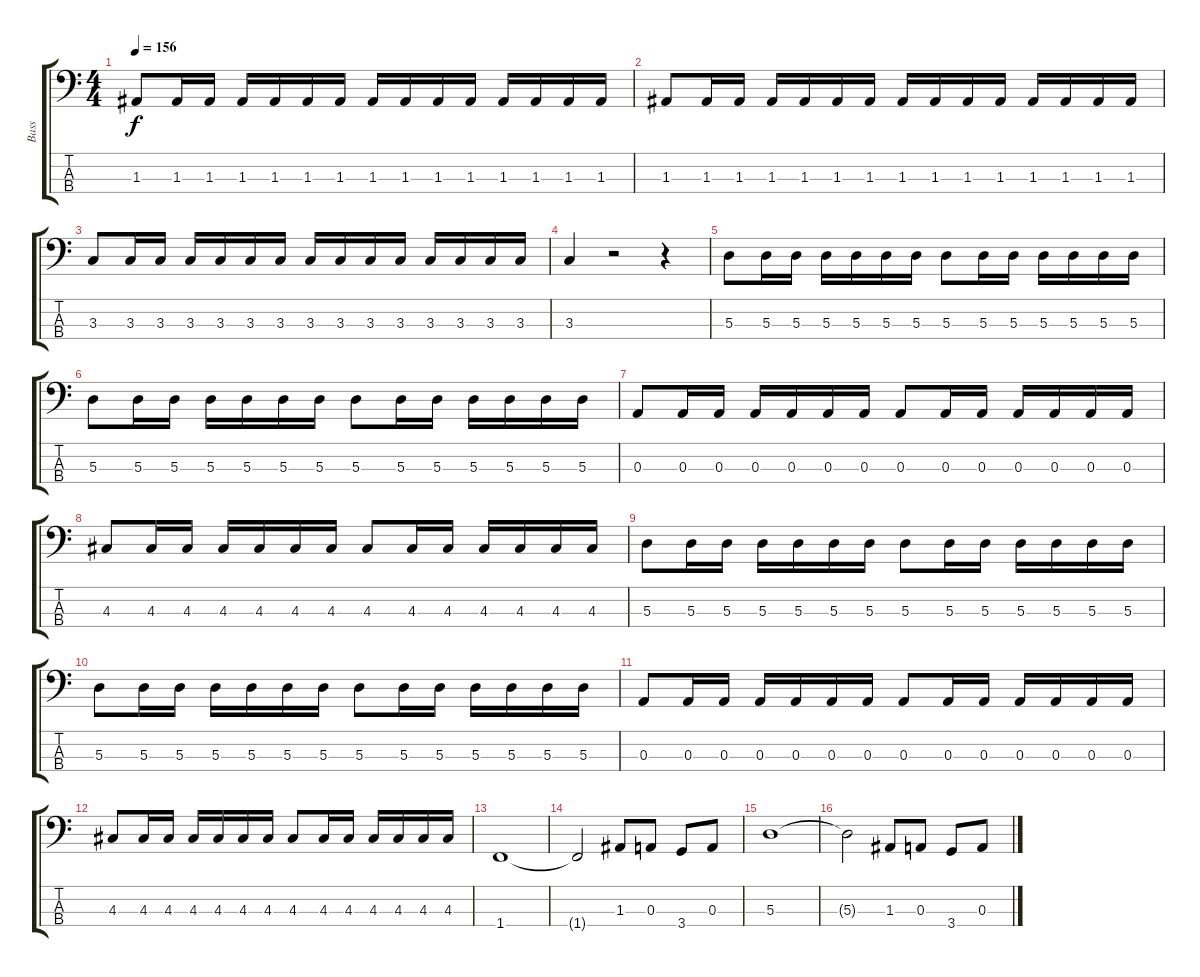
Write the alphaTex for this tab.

\track ("Bass" "Bass") {instrument electricbassfinger}
\staff {score tabs}
\tuning (G2 D2 A1 E1) {hide}
\ts (4 4)
\tempo 156
\clef f4
\ks c
1.3.8{dy f} 1.3.16 1.3.16 1.3.16 1.3.16 1.3.16 1.3.16 1.3.16 1.3.16 1.3.16 1.3.16 1.3.16 1.3.16 1.3.16 1.3.16 |
1.3.8 1.3.16 1.3.16 1.3.16 1.3.16 1.3.16 1.3.16 1.3.16 1.3.16 1.3.16 1.3.16 1.3.16 1.3.16 1.3.16 1.3.16 |
3.3.8 3.3.16 3.3.16 3.3.16 3.3.16 3.3.16 3.3.16 3.3.16 3.3.16 3.3.16 3.3.16 3.3.16 3.3.16 3.3.16 3.3.16 |
3.3.4 r.2 r.4 |
\section ("" "")
5.3.8 5.3.16 5.3.16 5.3.16 5.3.16 5.3.16 5.3.16 5.3.8 5.3.16 5.3.16 5.3.16 5.3.16 5.3.16 5.3.16 |
5.3.8 5.3.16 5.3.16 5.3.16 5.3.16 5.3.16 5.3.16 5.3.8 5.3.16 5.3.16 5.3.16 5.3.16 5.3.16 5.3.16 |
0.3.8 0.3.16 0.3.16 0.3.16 0.3.16 0.3.16 0.3.16 0.3.8 0.3.16 0.3.16 0.3.16 0.3.16 0.3.16 0.3.16 |
4.3.8 4.3.16 4.3.16 4.3.16 4.3.16 4.3.16 4.3.16 4.3.8 4.3.16 4.3.16 4.3.16 4.3.16 4.3.16 4.3.16 |
5.3.8 5.3.16 5.3.16 5.3.16 5.3.16 5.3.16 5.3.16 5.3.8 5.3.16 5.3.16 5.3.16 5.3.16 5.3.16 5.3.16 |
5.3.8 5.3.16 5.3.16 5.3.16 5.3.16 5.3.16 5.3.16 5.3.8 5.3.16 5.3.16 5.3.16 5.3.16 5.3.16 5.3.16 |
0.3.8 0.3.16 0.3.16 0.3.16 0.3.16 0.3.16 0.3.16 0.3.8 0.3.16 0.3.16 0.3.16 0.3.16 0.3.16 0.3.16 |
4.3.8 4.3.16 4.3.16 4.3.16 4.3.16 4.3.16 4.3.16 4.3.8 4.3.16 4.3.16 4.3.16 4.3.16 4.3.16 4.3.16 |
\section ("" "")
1.4.1 |
1.4{t}.2 1.3.8 0.3.8 3.4.8 0.3.8 |
5.3.1 |
5.3{t}.2 1.3.8 0.3.8 3.4.8 0.3.8
